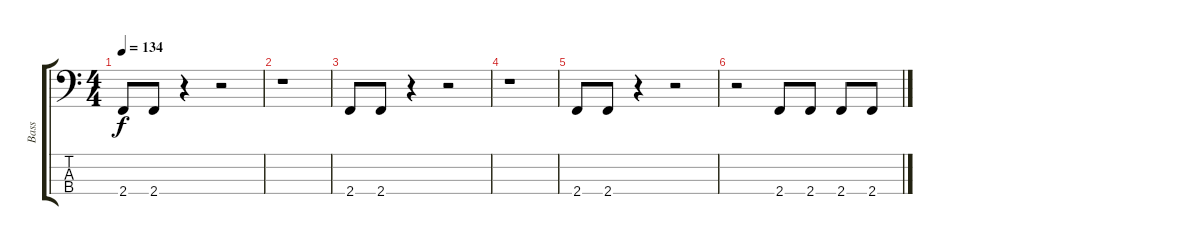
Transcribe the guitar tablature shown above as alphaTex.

\track ("Bass" "Bass") {instrument electricbassfinger}
\staff {score tabs}
\tuning (Gb2 Db2 Ab1 Eb1) {hide}
\ts (4 4)
\tempo 134
\clef f4
\ks c
2.4.8{dy f} 2.4.8 r.4 r.2 |
r.1 |
2.4.8 2.4.8 r.4 r.2 |
r.1 |
2.4.8 2.4.8 r.4 r.2 |
r.2 2.4.8 2.4.8 2.4.8 2.4.8
